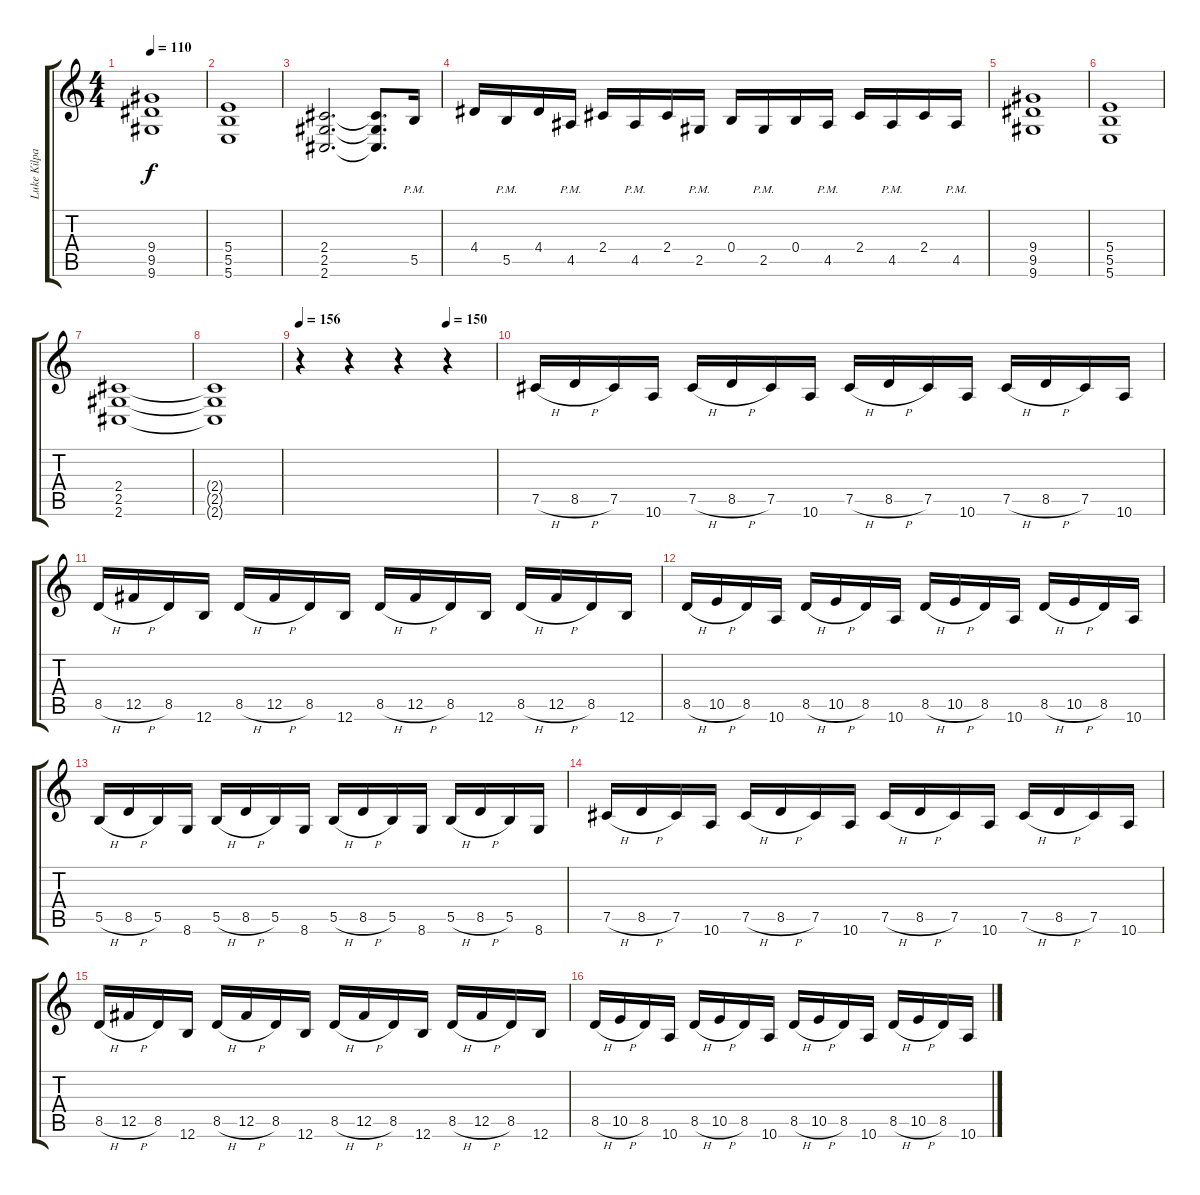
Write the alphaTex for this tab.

\track ("Luke Kilpatrick" "Luke Kilpa") {instrument distortionguitar}
\staff {score tabs}
\tuning (Db4 Ab3 E3 B2 Gb2 B1) {hide}
\ts (4 4)
\tempo 110
\clef g2
\ks c
(9.4 9.5 9.6).1{dy f} |
(5.4 5.5 5.6).1 |
(2.4 2.5 2.6).2{d} (2.4{t} 2.5{t} 2.6{t}).8{d} 5.5{pm}.16 |
4.4.16 5.5{pm}.16 4.4.16 4.5{pm}.16 2.4.16 4.5{pm}.16 2.4.16 2.5{pm}.16 0.4.16 2.5{pm}.16 0.4.16 4.5{pm}.16 2.4.16 4.5{pm}.16 2.4.16 4.5{pm}.16 |
(9.4 9.5 9.6).1 |
(5.4 5.5 5.6).1 |
(2.4 2.5 2.6).1 |
(2.4{t} 2.5{t} 2.6{t}).1 |
\tempo 156
\tempo (150 0.75)
r.4 r.4 r.4 r.4 |
7.5{h}.16 8.5{h}.16 7.5.16 10.6.16 7.5{h}.16 8.5{h}.16 7.5.16 10.6.16 7.5{h}.16 8.5{h}.16 7.5.16 10.6.16 7.5{h}.16 8.5{h}.16 7.5.16 10.6.16 |
8.5{h}.16 12.5{h}.16 8.5.16 12.6.16 8.5{h}.16 12.5{h}.16 8.5.16 12.6.16 8.5{h}.16 12.5{h}.16 8.5.16 12.6.16 8.5{h}.16 12.5{h}.16 8.5.16 12.6.16 |
8.5{h}.16 10.5{h}.16 8.5.16 10.6.16 8.5{h}.16 10.5{h}.16 8.5.16 10.6.16 8.5{h}.16 10.5{h}.16 8.5.16 10.6.16 8.5{h}.16 10.5{h}.16 8.5.16 10.6.16 |
5.5{h}.16 8.5{h}.16 5.5.16 8.6.16 5.5{h}.16 8.5{h}.16 5.5.16 8.6.16 5.5{h}.16 8.5{h}.16 5.5.16 8.6.16 5.5{h}.16 8.5{h}.16 5.5.16 8.6.16 |
7.5{h}.16 8.5{h}.16 7.5.16 10.6.16 7.5{h}.16 8.5{h}.16 7.5.16 10.6.16 7.5{h}.16 8.5{h}.16 7.5.16 10.6.16 7.5{h}.16 8.5{h}.16 7.5.16 10.6.16 |
8.5{h}.16 12.5{h}.16 8.5.16 12.6.16 8.5{h}.16 12.5{h}.16 8.5.16 12.6.16 8.5{h}.16 12.5{h}.16 8.5.16 12.6.16 8.5{h}.16 12.5{h}.16 8.5.16 12.6.16 |
8.5{h}.16 10.5{h}.16 8.5.16 10.6.16 8.5{h}.16 10.5{h}.16 8.5.16 10.6.16 8.5{h}.16 10.5{h}.16 8.5.16 10.6.16 8.5{h}.16 10.5{h}.16 8.5.16 10.6.16
